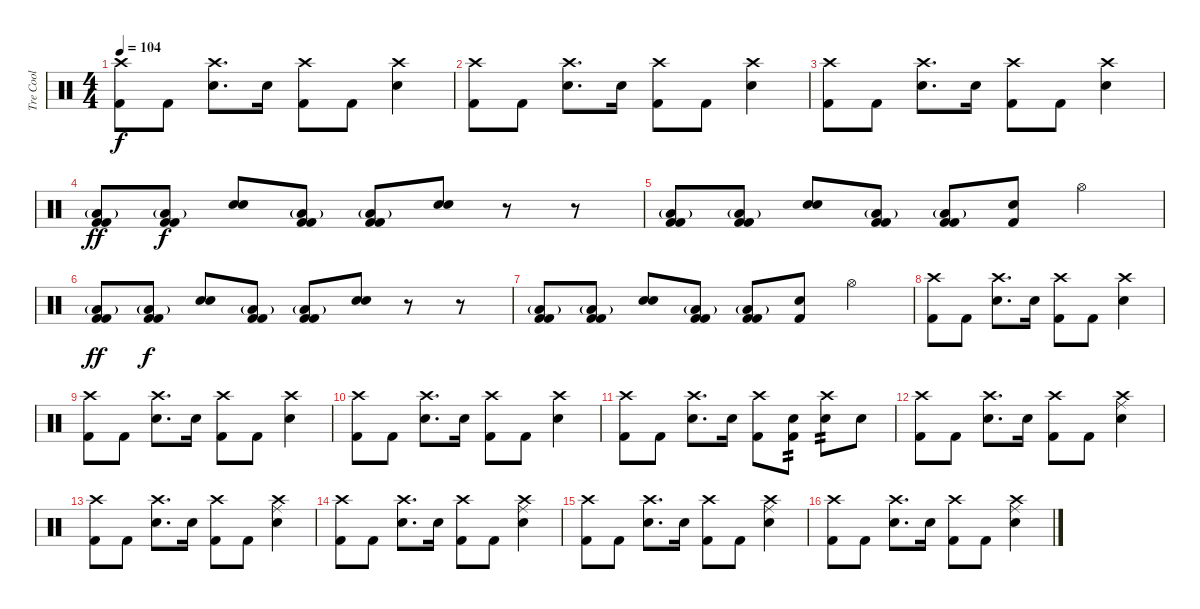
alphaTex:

\track ("Tre Cool" "Tre Cool") {instrument percussion}
\staff {score}
\articulation defaults
\ts (4 4)
\tempo 104
\clef neutral
\ks c
("Crash high (hit)" "Kick (hit) 2").8{dy f} "Kick (hit) 2".8 ("Crash high (hit)" "Electric Snare (hit)").8{d} "Electric Snare (hit)".16 ("Crash high (hit)" "Kick (hit) 2").8 "Kick (hit) 2".8 ("Crash high (hit)" "Electric Snare (hit)").4 |
("Crash high (hit)" "Kick (hit) 2").8 "Kick (hit) 2".8 ("Crash high (hit)" "Electric Snare (hit)").8{d} "Electric Snare (hit)".16 ("Crash high (hit)" "Kick (hit) 2").8 "Kick (hit) 2".8 ("Crash high (hit)" "Electric Snare (hit)").4 |
("Crash high (hit)" "Kick (hit) 2").8 "Kick (hit) 2".8 ("Crash high (hit)" "Electric Snare (hit)").8{d} "Electric Snare (hit)".16 ("Crash high (hit)" "Kick (hit) 2").8 "Kick (hit) 2".8 ("Crash high (hit)" "Electric Snare (hit)").4 |
("Low Floor Tom (hit)"{g} "Kick (hit) 2" "Kick (hit) 2").8{dy ff} ("Low Floor Tom (hit)"{g} "Kick (hit) 2" "Kick (hit) 2").8{dy f} ("Snare (hit) 2" "Electric Snare (hit)").8 ("Low Floor Tom (hit)"{g} "Kick (hit) 2" "Kick (hit) 2").8 ("Low Floor Tom (hit)"{g} "Kick (hit) 2" "Kick (hit) 2").8 ("Snare (hit) 2" "Electric Snare (hit)").8 r.8 r.8 |
("Low Floor Tom (hit)"{g} "Kick (hit) 2" "Kick (hit) 2").8 ("Low Floor Tom (hit)"{g} "Kick (hit) 2" "Kick (hit) 2").8 ("Snare (hit) 2" "Electric Snare (hit)").8 ("Low Floor Tom (hit)"{g} "Kick (hit) 2" "Kick (hit) 2").8 ("Low Floor Tom (hit)"{g} "Kick (hit) 2" "Kick (hit) 2").8 ("Snare (hit) 2" "Kick (hit) 2").8 "Hi-Hat (open)".4 |
("Low Floor Tom (hit)"{g} "Kick (hit) 2" "Kick (hit) 2").8{dy ff} ("Low Floor Tom (hit)"{g} "Kick (hit) 2" "Kick (hit) 2").8{dy f} ("Snare (hit) 2" "Electric Snare (hit)").8 ("Low Floor Tom (hit)"{g} "Kick (hit) 2" "Kick (hit) 2").8 ("Low Floor Tom (hit)"{g} "Kick (hit) 2" "Kick (hit) 2").8 ("Snare (hit) 2" "Electric Snare (hit)").8 r.8 r.8 |
("Low Floor Tom (hit)"{g} "Kick (hit) 2" "Kick (hit) 2").8 ("Low Floor Tom (hit)"{g} "Kick (hit) 2" "Kick (hit) 2").8 ("Snare (hit) 2" "Electric Snare (hit)").8 ("Low Floor Tom (hit)"{g} "Kick (hit) 2" "Kick (hit) 2").8 ("Low Floor Tom (hit)"{g} "Kick (hit) 2" "Kick (hit) 2").8 ("Snare (hit) 2" "Kick (hit) 2").8 "Hi-Hat (open)".4 |
("Crash high (hit)" "Kick (hit) 2").8 "Kick (hit) 2".8 ("Crash high (hit)" "Electric Snare (hit)").8{d} "Electric Snare (hit)".16 ("Crash high (hit)" "Kick (hit) 2").8 "Kick (hit) 2".8 ("Crash high (hit)" "Electric Snare (hit)").4 |
("Crash high (hit)" "Kick (hit) 2").8 "Kick (hit) 2".8 ("Crash high (hit)" "Electric Snare (hit)").8{d} "Electric Snare (hit)".16 ("Crash high (hit)" "Kick (hit) 2").8 "Kick (hit) 2".8 ("Crash high (hit)" "Electric Snare (hit)").4 |
("Crash high (hit)" "Kick (hit) 2").8 "Kick (hit) 2".8 ("Crash high (hit)" "Electric Snare (hit)").8{d} "Electric Snare (hit)".16 ("Crash high (hit)" "Kick (hit) 2").8 "Kick (hit) 2".8 ("Crash high (hit)" "Electric Snare (hit)").4 |
("Crash high (hit)" "Kick (hit) 2").8 "Kick (hit) 2".8 ("Crash high (hit)" "Electric Snare (hit)").8{d} "Electric Snare (hit)".16 ("Crash high (hit)" "Kick (hit) 2").8 ("Electric Snare (hit)" "Kick (hit) 2").8{tp 2} ("Crash high (hit)" "Electric Snare (hit)").8{tp 2} "Electric Snare (hit)".8 |
("Crash high (hit)" "Kick (hit) 2").8 "Kick (hit) 2".8 ("Crash high (hit)" "Electric Snare (hit)").8{d} "Electric Snare (hit)".16 ("Crash high (hit)" "Kick (hit) 2").8 "Kick (hit) 2".8 ("Crash high (hit)" "Ride (middle)" "Electric Snare (hit)").4 |
("Crash high (hit)" "Kick (hit) 2").8 "Kick (hit) 2".8 ("Crash high (hit)" "Electric Snare (hit)").8{d} "Electric Snare (hit)".16 ("Crash high (hit)" "Kick (hit) 2").8 "Kick (hit) 2".8 ("Crash high (hit)" "Ride (middle)" "Electric Snare (hit)").4 |
("Crash high (hit)" "Kick (hit) 2").8 "Kick (hit) 2".8 ("Crash high (hit)" "Electric Snare (hit)").8{d} "Electric Snare (hit)".16 ("Crash high (hit)" "Kick (hit) 2").8 "Kick (hit) 2".8 ("Crash high (hit)" "Ride (middle)" "Electric Snare (hit)").4 |
("Crash high (hit)" "Kick (hit) 2").8 "Kick (hit) 2".8 ("Crash high (hit)" "Electric Snare (hit)").8{d} "Electric Snare (hit)".16 ("Crash high (hit)" "Kick (hit) 2").8 "Kick (hit) 2".8 ("Crash high (hit)" "Ride (middle)" "Electric Snare (hit)").4 |
("Crash high (hit)" "Kick (hit) 2").8 "Kick (hit) 2".8 ("Crash high (hit)" "Electric Snare (hit)").8{d} "Electric Snare (hit)".16 ("Crash high (hit)" "Kick (hit) 2").8 "Kick (hit) 2".8 ("Crash high (hit)" "Ride (middle)" "Electric Snare (hit)").4
